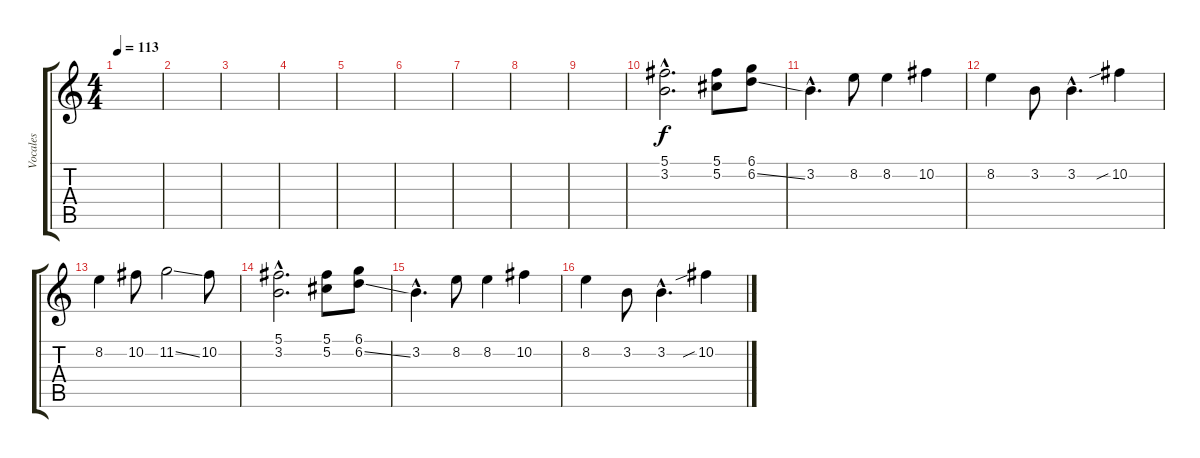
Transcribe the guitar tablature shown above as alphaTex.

\track ("Vocales" "Vocales") {instrument electricguitarjazz}
\staff {score tabs}
\tuning (Db4 Ab3 E3 B2 Gb2 B1) {hide}
\ts (4 4)
\tempo 113
\clef g2
\ks c
|
|
|
|
|
|
|
|
|
(5.1{hac} 3.2{hac}).2{d} (5.1 5.2).8 (6.1 6.2{ss}).8 |
3.2{hac}.4{d} 8.2.8 8.2.4 10.2.4 |
8.2.4 3.2.8 3.2{hac}.4{d} 10.2{sib}.4 |
8.2.4 10.2.8 11.2{ss}.2 10.2.8 |
(5.1{hac} 3.2{hac}).2{d} (5.1 5.2).8 (6.1 6.2{ss}).8 |
3.2{hac}.4{d} 8.2.8 8.2.4 10.2.4 |
8.2.4 3.2.8 3.2{hac}.4{d} 10.2{sib}.4
